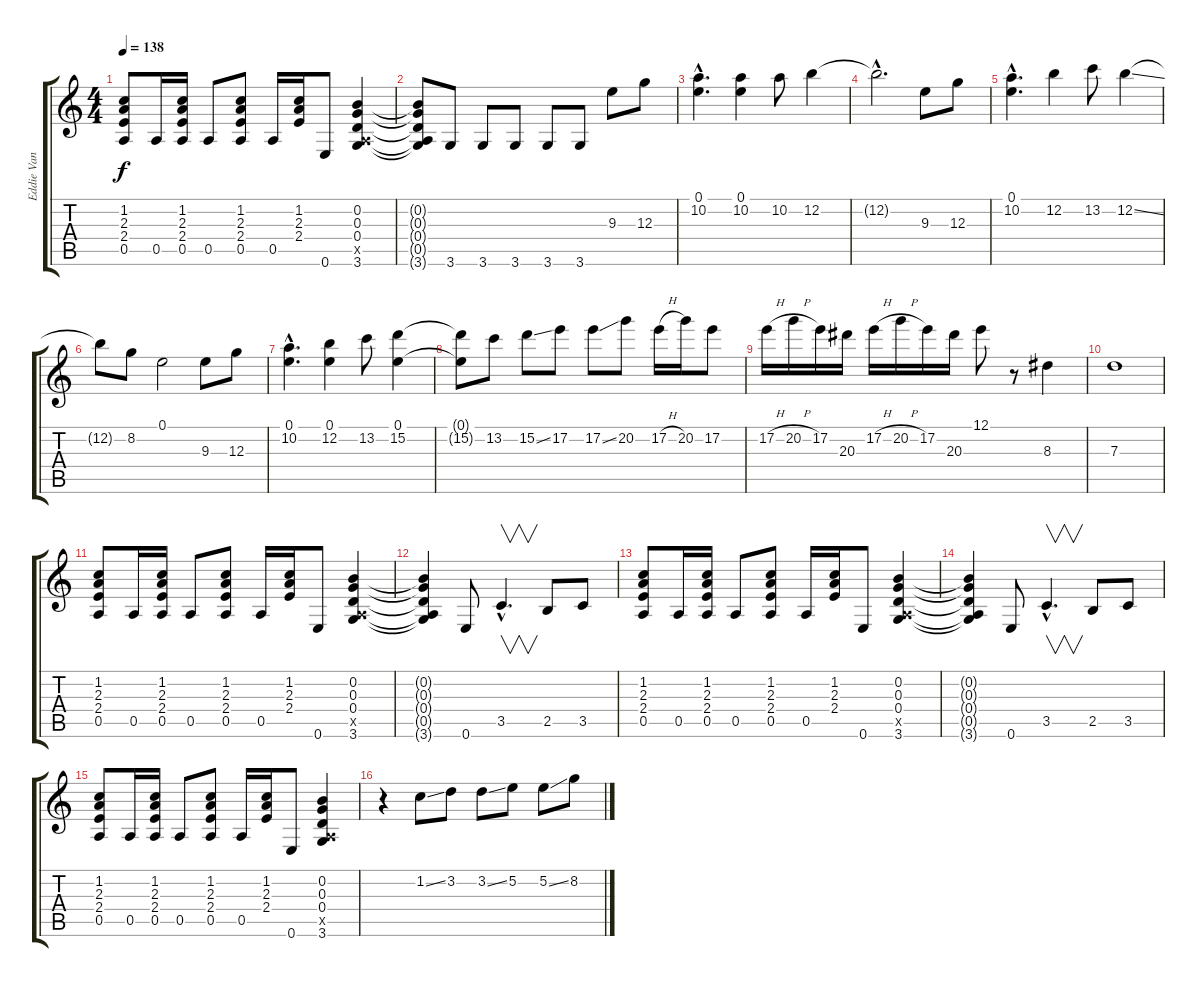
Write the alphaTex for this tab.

\track ("Eddie Van Halen (Guitar)" "Eddie Van ") {instrument distortionguitar}
\staff {score tabs}
\tuning (E4 B3 G3 D3 A2 E2) {hide}
\ts (4 4)
\tempo 138
\clef g2
\ks c
(1.2 2.3 2.4 0.5).8{dy f} 0.5.16 (1.2 2.3 2.4 0.5).16 0.5.8 (1.2 2.3 2.4 0.5).8 0.5.16 (1.2 2.3 2.4).16 0.6.8 (0.2 0.3 0.4 0.5{x} 3.6).4 |
(0.2{t} 0.3{t} 0.4{t} 0.5{t} 3.6{t}).8 3.6.8 3.6.8 3.6.8 3.6.8 3.6.8 9.3.8 12.3.8 |
(0.1{hac} 10.2{hac}).4{d} (0.1 10.2).4 10.2.8 12.2.4 |
12.2{hac t}.2{d} 9.3.8 12.3.8 |
(0.1{hac} 10.2{hac}).4{d} 12.2.4 13.2.8 12.2{ss}.4 |
12.2{t}.8 8.2.8 0.1.2 9.3.8 12.3.8 |
(0.1{hac} 10.2{hac}).4{d} (0.1 12.2).4 13.2.8 (0.1 15.2).4 |
(0.1{t} 15.2{t}).8 13.2.8 15.2{ss}.8 17.2.8 17.2{ss}.8 20.2.8 17.2{h}.16 20.2.16 17.2.8 |
17.2{h}.16 20.2{h}.16 17.2.16 20.3.16 17.2{h}.16 20.2{h}.16 17.2.16 20.3.16 12.1.8 r.8 8.3.4 |
7.3.1 |
(1.2 2.3 2.4 0.5).8 0.5.16 (1.2 2.3 2.4 0.5).16 0.5.8 (1.2 2.3 2.4 0.5).8 0.5.16 (1.2 2.3 2.4).16 0.6.8 (0.2 0.3 0.4 0.5{x} 3.6).4 |
(0.2{t} 0.3{t} 0.4{t} 0.5{t} 3.6{t}).4 0.6.8 3.5{hac}.4{v d} 2.5.8 3.5.8 |
(1.2 2.3 2.4 0.5).8 0.5.16 (1.2 2.3 2.4 0.5).16 0.5.8 (1.2 2.3 2.4 0.5).8 0.5.16 (1.2 2.3 2.4).16 0.6.8 (0.2 0.3 0.4 0.5{x} 3.6).4 |
(0.2{t} 0.3{t} 0.4{t} 0.5{t} 3.6{t}).4 0.6.8 3.5{hac}.4{v d} 2.5.8 3.5.8 |
(1.2 2.3 2.4 0.5).8 0.5.16 (1.2 2.3 2.4 0.5).16 0.5.8 (1.2 2.3 2.4 0.5).8 0.5.16 (1.2 2.3 2.4).16 0.6.8 (0.2 0.3 0.4 0.5{x} 3.6).4 |
r.4 1.2{ss}.8 3.2.8 3.2{ss}.8 5.2.8 5.2{ss}.8 8.2.8
